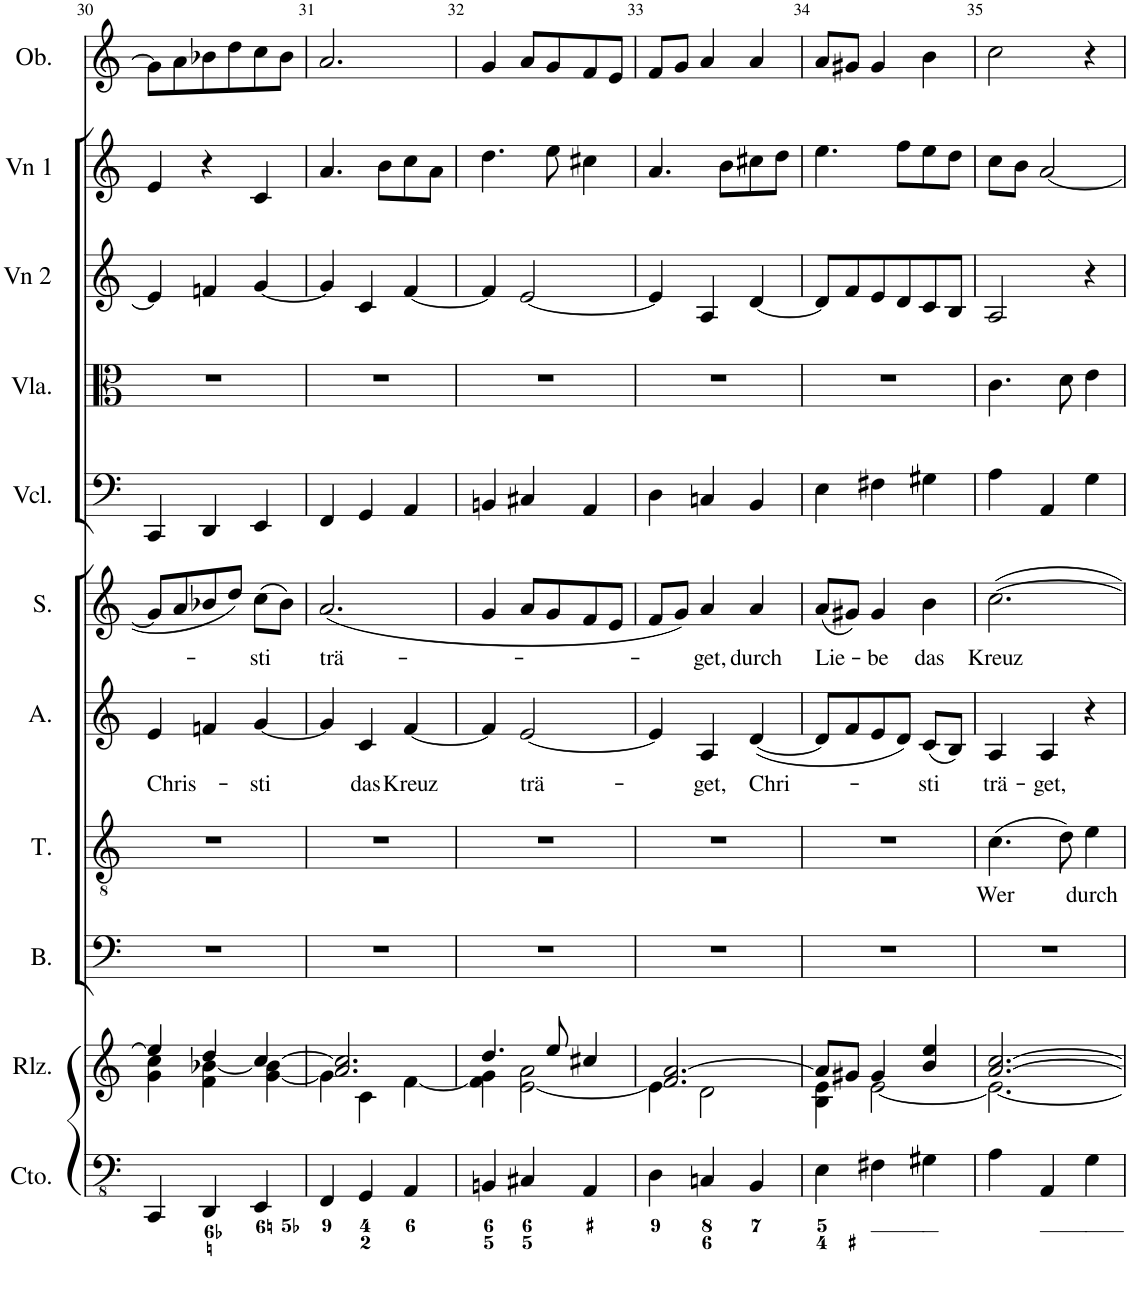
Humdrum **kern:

**kern	**kern	**kern	**kern	**text	**kern	**text	**kern	**text	**kern	**kern	**kern	**kern	**kern	**kern	**kern
*part13	*part12	*part11	*part10	*part10	*part9	*part9	*part8	*part8	*part7	*part6	*part5	*part4	*part3	*part2	*part1
*staff13	*staff12	*staff11	*staff10	*staff10	*staff9	*staff9	*staff8	*staff8	*staff7	*staff6	*staff5	*staff4	*staff3	*staff2	*staff1
*I"Continuo	*I"Rlzn.	*I"Bass	*I"Tenor	*	*I"Alto	*	*I"Soprano	*	*I"Contrabass	*I"'Cello/Cb	*I"Viola	*I"Violin 2	*I"Violin 1	*I"OboeXEQ	*I"Oboe
*I'Cto.	*I'Rlz.	*I'B.	*I'T.	*	*I'A.	*	*I'S.	*	*I'Cb	*	*I'Vla.	*I'Vn 2	*I'Vn 1	*I'Ob	*I'Ob.
!!LO:PB:g=z
*clefFv4	*clefG2	*clefF4	*clefGv2	*	*clefG2	*	*clefG2	*	*clefFv4	*clefF4	*clefC3	*clefG2	*clefG2	*clefG2	*clefG2
*	*	*	*	*	*	*	*	*	*Trd7c12	*	*	*	*	*	*
*k[]	*k[]	*k[]	*k[]	*	*k[]	*	*k[]	*	*k[]	*k[]	*k[]	*k[]	*k[]	*k[]	*k[]
*M3/4	*M3/4	*M3/4	*M3/4	*	*M3/4	*	*M3/4	*	*M3/4	*M3/4	*M3/4	*M3/4	*M3/4	*M3/4	*M3/4
=30	=30	=30	=30	=30	=30	=30	=30	=30	=30	=30	=30	=30	=30	=30	=30
*	*^	*	*	*	*	*	*	*	*	*	*	*	*	*	*
!	!	!	!	!	!	!	!LO:LY:b	!	!	!	!	!	!	!	!	!
4CCC/	4ee/]	4g\ 4cc\	2.r	2.r	.	4e/	Chris-	8g/L]	.	4CCC	4CC/	2.r	4e/]	4e/	8g/L]	8g\L]
.	.	.	.	.	.	.	.	8a/	.	.	.	.	.	.	8a/J	8a\
4DDD/	4dd/	4f\ [4b-X\	.	.	.	4fn/	.	8b-X/	.	4DDD	4DD/	.	4fn/	4r	8b-X\L	8b-X\
.	.	.	.	.	.	.	.	8dd/J	.	.	.	.	.	.	8dd\J	8dd\
!	!	!	!	!	!	!	!LO:LY:b	!	!LO:LY:b	!	!	!	!	!	!	!
4EEE/	[4cc/	[4g\ 4b-\]	.	.	.	[4g/	-sti	(8cc\L	-sti	4EEE	4EE/	.	[4g/	4c/	8cc\L	8cc\
.	.	.	.	.	.	.	.	8b-\J)	.	.	.	.	.	.	8b-\J	8b-\J
=31	=31	=31	=31	=31	=31	=31	=31	=31	=31	=31	=31	=31	=31	=31	=31	=31
!	!	!	!	!	!	!	!	!	!LO:LY:b	!	!	!	!	!	!	!
4FFF/	2.a/ 2.cc/]	4g\]	2.r	2.r	.	4g/]	.	(2.a/	trä-	4FFF	4FF/	2.r	4g/]	4.a/	2.a	2.a/
!	!	!	!	!	!	!	!LO:LY:b	!	!	!	!	!	!	!	!	!
4GGG/	.	4c\	.	.	.	4c/	das	.	.	4GGG	4GG/	.	4c/	.	.	.
.	.	.	.	.	.	.	.	.	.	.	.	.	.	8b\L	.	.
!	!	!	!	!	!	!	!LO:LY:b	!	!	!	!	!	!	!	!	!
4AAA/	.	[4f\	.	.	.	[4f/	Kreuz	.	.	4AAA	4AA/	.	[4f/	8cc\	.	.
.	.	.	.	.	.	.	.	.	.	.	.	.	.	8a\J	.	.
=32	=32	=32	=32	=32	=32	=32	=32	=32	=32	=32	=32	=32	=32	=32	=32	=32
4BBBn/	4.dd/	4f\] 4g\	2.r	2.r	.	4f/]	.	4g/	.	4BBB	4BBn/	2.r	4f/]	4.dd\	4g	4g/
!	!	!	!	!	!	!	!LO:LY:b	!	!	!	!	!	!	!	!	!
4CC#X/	.	[2e\ 2a\	.	.	.	[2e/	trä-	8a/L	.	4CC#X	4C#X/	.	[2e/	.	8a/L	8a/L
.	8ee/	.	.	.	.	.	.	8g/	.	.	.	.	.	8ee\	8g/J	8g/
4AAA/	4cc#X/	.	.	.	.	.	.	8f/	.	4AAA	4AA/	.	.	4cc#X\	8f/L	8f/
.	.	.	.	.	.	.	.	8e/J	.	.	.	.	.	.	8e/J	8e/J
=33	=33	=33	=33	=33	=33	=33	=33	=33	=33	=33	=33	=33	=33	=33	=33	=33
4DD\	2.f/ [2.a/	4e\]	2.r	2.r	.	4e/]	.	8f/L	.	4DD	4D\	2.r	4e/]	4.a/	8f/L	8f/L
.	.	.	.	.	.	.	.	8g/J)	.	.	.	.	.	.	8g/J	8g/J
!	!	!	!	!	!	!	!LO:LY:b	!	!LO:LY:b	!	!	!	!	!	!	!
4CCn/	.	2d\	.	.	.	4A/	-get,	4a/	-get,	4CC	4Cn/	.	4A/	.	4a	4a/
.	.	.	.	.	.	.	.	.	.	.	.	.	.	8b\L	.	.
!	!	!	!	!	!	!	!LO:LY:b	!	!LO:LY:b	!	!	!	!	!	!	!
4BBB/	.	.	.	.	.	([4d/	Chri-	4a/	durch	4BBB	4BB/	.	[4d/	8cc#X\	4a	4a/
.	.	.	.	.	.	.	.	.	.	.	.	.	.	8dd\J	.	.
=34	=34	=34	=34	=34	=34	=34	=34	=34	=34	=34	=34	=34	=34	=34	=34	=34
!	!	!	!	!	!	!	!	!	!LO:LY:b	!	!	!	!	!	!	!
4EE\	8a/L]	4B\ 4e\	2.r	2.r	.	8d/L]	.	(8a/L	Lie-	4EE	4E\	2.r	8d/L]	4.ee\	8a/L	8a/L
.	8g#X/J	.	.	.	.	8f/	.	8g#X/J)	.	.	.	.	8f/	.	8g#X/J	8g#X/J
!	!	!	!	!	!	!	!	!	!LO:LY:b	!	!	!	!	!	!	!
4FF#X\	4g#/	[2e\	.	.	.	8e/	.	4g#/	-be	4FF#X	4F#X\	.	8e/	.	4g#	4g#/
.	.	.	.	.	.	8d/J)	.	.	.	.	.	.	8d/	8ff\L	.	.
!	!	!	!	!	!	!	!LO:LY:b	!	!LO:LY:b	!	!	!	!	!	!	!
4GG#X\	4b/ 4ee/	.	.	.	.	(8c/L	sti	4b\	das	4GG#X	4G#X\	.	8c/	8ee\	4b	4b\
.	.	.	.	.	.	8B/J)	.	.	.	.	.	.	8B/J	8dd\J	.	.
=35	=35	=35	=35	=35	=35	=35	=35	=35	=35	=35	=35	=35	=35	=35	=35	=35
!	!	!	!	!	!LO:LY:b	!	!LO:LY:b	!	!LO:LY:b	!	!	!	!	!	!	!
4AA\	[2.a/ [2.cc/	2.e\_	2.r	(4.c\	Wer	4A/	trä-	[2.cc\	Kreuz	4AA	4A\	4.c\	2A/	8cc\L	2cc	2cc\
.	.	.	.	.	.	.	.	.	.	.	.	.	.	8b\J	.	.
!	!	!	!	!	!	!	!LO:LY:b	!	!	!	!	!	!	!	!	!
4AAA/	.	.	.	.	.	4A/	-get,	.	.	4AAA	4AA/	.	.	[2a/	.	.
.	.	.	.	8d\)	.	.	.	.	.	.	.	8d\	.	.	.	.
!	!	!	!	!	!LO:LY:b	!	!	!	!	!	!	!	!	!	!	!
4GG\	.	.	.	4e\	durch	4r	.	.	.	4GG	4G\	4e\	4r	.	4r	4r
*	*v	*v	*	*	*	*	*	*	*	*	*	*	*	*	*	*
=	=	=	=	=	=	=	=	=	=	=	=	=	=	=	=
*-	*-	*-	*-	*-	*-	*-	*-	*-	*-	*-	*-	*-	*-	*-	*-
